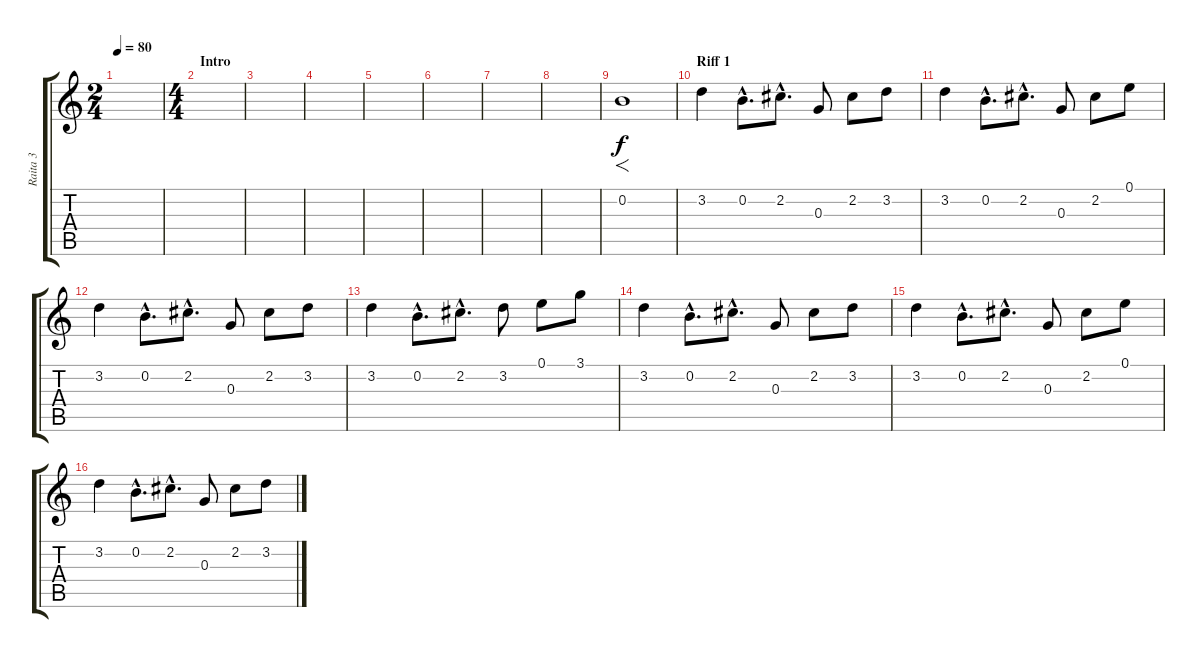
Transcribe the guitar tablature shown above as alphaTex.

\track ("Raita 3" "Raita 3") {instrument distortionguitar}
\staff {score tabs}
\tuning (E4 B3 G3 D3 A2 E2) {hide}
\ts (2 4)
\tempo 80
\clef g2
\ks c
|
\ts (4 4)
\section ("" "Intro")
|
|
|
|
|
|
|
0.2.1{f} |
\section ("" "Riff 1")
3.2.4 0.2{hac}.8{d} 2.2{hac}.8{d} 0.3.8 2.2.8 3.2.8 |
3.2.4 0.2{hac}.8{d} 2.2{hac}.8{d} 0.3.8 2.2.8 0.1.8 |
3.2.4 0.2{hac}.8{d} 2.2{hac}.8{d} 0.3.8 2.2.8 3.2.8 |
3.2.4 0.2{hac}.8{d} 2.2{hac}.8{d} 3.2.8 0.1.8 3.1.8 |
3.2.4 0.2{hac}.8{d} 2.2{hac}.8{d} 0.3.8 2.2.8 3.2.8 |
3.2.4 0.2{hac}.8{d} 2.2{hac}.8{d} 0.3.8 2.2.8 0.1.8 |
3.2.4 0.2{hac}.8{d} 2.2{hac}.8{d} 0.3.8 2.2.8 3.2.8
